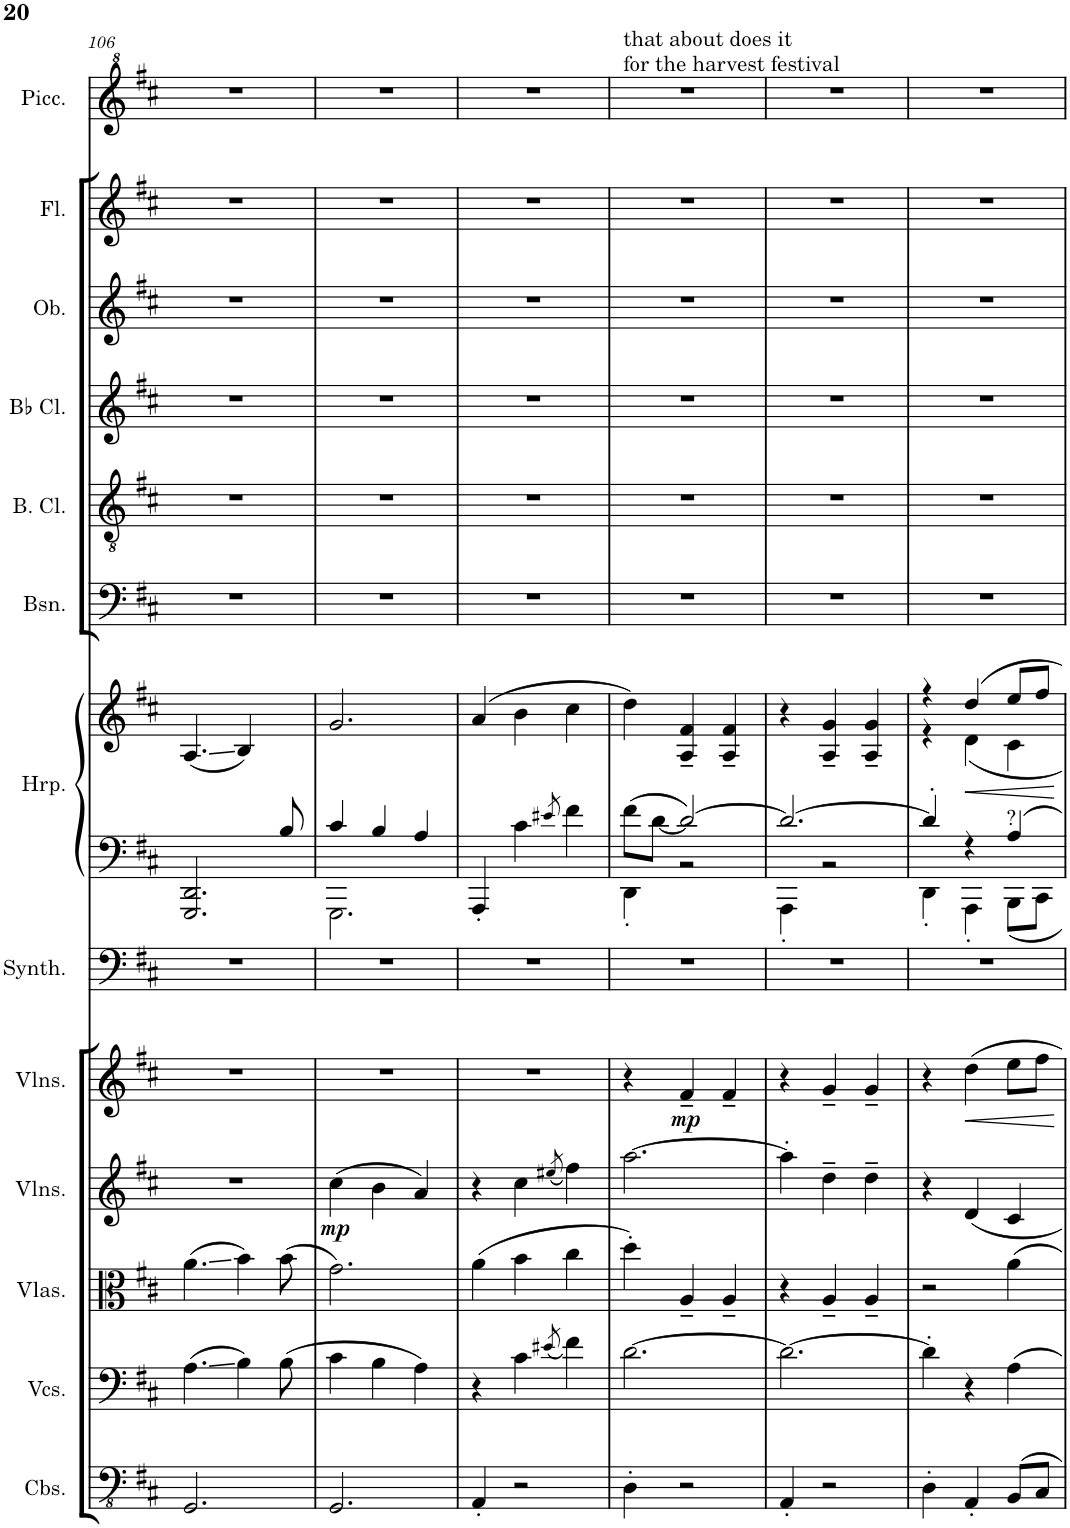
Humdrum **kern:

**kern	**kern	**kern	**kern	**dynam	**kern	**dynam	**kern	**kern	**kern	**dynam	**kern	**kern	**kern	**kern	**kern	**kern
*part13	*part12	*part11	*part10	*part10	*part9	*part9	*part8	*part7	*part7	*part7	*part6	*part5	*part4	*part3	*part2	*part1
*staff14	*staff13	*staff12	*staff11	*staff11	*staff10	*staff10	*staff9	*staff8	*staff7	*staff7/8	*staff6	*staff5	*staff4	*staff3	*staff2	*staff1
*I"Contrabasses	*I"Violoncellos	*I"Violas	*I"Violins	*	*I"Violins	*	*I"Warm Synthesizer	*I"Harp	*	*	*I"Bassoon	*I"Bass Clarinet	*I"Bb Clarinet	*I"Oboe	*I"Flute	*I"Piccolo
*I'Cbs.	*I'Vcs.	*I'Vlas.	*I'Vlns.	*	*I'Vlns.	*	*I'Synth.	*I'Hrp.	*	*	*I'Bsn.	*I'B. Cl.	*I'Bb Cl.	*I'Ob.	*I'Fl.	*I'Picc.
!!LO:PB:g=z
*clefFv4	*clefF4	*clefC3	*clefG2	*	*clefG2	*	*clefF4	*clefF4	*clefG2	*	*clefF4	*clefGv2	*clefG2	*clefG2	*clefG2	*clefG^2
*	*	*	*	*	*	*	*	*	*	*	*	*ITrd8c14	*ITrd1c2	*	*	*ITrd-7c-12
*k[f#c#]	*k[f#c#]	*k[f#c#]	*k[f#c#]	*	*k[f#c#]	*	*k[f#c#]	*k[f#c#]	*k[f#c#]	*	*k[f#c#]	*k[f#c#]	*k[f#c#]	*k[f#c#]	*k[f#c#]	*k[f#c#]
*M3/4	*M3/4	*M3/4	*M3/4	*	*M3/4	*	*M3/4	*M3/4	*M3/4	*	*M3/4	*M3/4	*M3/4	*M3/4	*M3/4	*M3/4
=106	=106	=106	=106	=106	=106	=106	=106	=106	=106	=106	=106	=106	=106	=106	=106	=106
*	*	*	*	*	*	*	*	*^	*	*	*	*	*	*	*	*
2.GGG/	(4.A\	(4.a\	2.r	.	2.r	.	2.r	8ryy	2.GGG/ 2.DD/	(4.A/	.	2.r	2.r	2.r	2.r	2.r	2.r
.	4B\)	4b\)	.	.	.	.	.	.	.	4B/)	.	.	.	.	.	.	.
.	(8B\	(8b\	.	.	.	.	.	8B/	.	8ryy	.	.	.	.	.	.	.
=107	=107	=107	=107	=107	=107	=107	=107	=107	=107	=107	=107	=107	=107	=107	=107	=107	=107
!	!	!	!	!LO:DY:b	!	!	!	!	!	!	!	!	!	!	!	!	!
2.GGG/	4c#\	2.g\)	(4cc#\	mp	2.r	.	2.r	4c#/	2.GGG\	2.g/	.	2.r	2.r	2.r	2.r	2.r	2.r
.	4B\	.	4b\	.	.	.	.	4B/	.	.	.	.	.	.	.	.	.
.	4A\)	.	4a/)	.	.	.	.	4A/	.	.	.	.	.	.	.	.	.
*	*	*	*	*	*	*	*	*v	*v	*	*	*	*	*	*	*	*
=108	=108	=108	=108	=108	=108	=108	=108	=108	=108	=108	=108	=108	=108	=108	=108	=108
4AAA'/	4r	(4a\	4r	.	2.r	.	2.r	4AAA'/	(4a/	.	2.r	2.r	2.r	2.r	2.r	2.r
2r	4c#\	4b\	4cc#\	.	.	.	.	4c#\	4b\	.	.	.	.	.	.	.
.	(8qe#X/	.	(8qee#X/	.	.	.	.	8qe#X/	.	.	.	.	.	.	.	.
.	4f#\)	4cc#\	4ff#\)	.	.	.	.	4f#\	4cc#\	.	.	.	.	.	.	.
=109	=109	=109	=109	=109	=109	=109	=109	=109	=109	=109	=109	=109	=109	=109	=109	=109
*	*	*	*	*	*	*	*	*^	*	*	*	*	*	*	*	*
!	!	!	!	!	!	!	!	!	!	!	!	!	!	!	!	!	!LO:TX:a:t=that about does it
!	!	!	!	!	!	!	!	!	!	!	!	!	!	!	!	!	!LO:TX:a:t=for the harvest festival
4DD'\	[2.d\	4dd'\)	[2.aa\	.	4r	.	2.r	8f#\L	4DD'\	4dd\)	.	2.r	2.r	2.r	2.r	2.r	2.r
.	.	.	.	.	.	.	.	[8d\J	.	.	.	.	.	.	.	.	.
!	!	!	!	!	!	!LO:DY:b	!	!	!	!	!	!	!	!	!	!	!
2r	.	4A~/	.	.	4f#~/	mp	.	2d/_	2r	4A/~ 4f#/~	.	.	.	.	.	.	.
.	.	4A~/	.	.	4f#~/	.	.	.	.	4A/~ 4f#/~	.	.	.	.	.	.	.
=110	=110	=110	=110	=110	=110	=110	=110	=110	=110	=110	=110	=110	=110	=110	=110	=110	=110
4AAA'/	2.d\_	4r	4aa'\]	.	4r	.	2.r	2.d/_	4AAA'\	4r	.	2.r	2.r	2.r	2.r	2.r	2.r
2r	.	4A~/	4dd~\	.	4g~/	.	.	.	2r	4A/~ 4g/~	.	.	.	.	.	.	.
.	.	4A~/	4dd~\	.	4g~/	.	.	.	.	4A/~ 4g/~	.	.	.	.	.	.	.
=111	=111	=111	=111	=111	=111	=111	=111	=111	=111	=111	=111	=111	=111	=111	=111	=111	=111
*	*	*	*	*	*	*	*	*	*	*^	*	*	*	*	*	*	*
4DD'\	4d'\]	2r	4r	.	4r	.	2.r	4d'/]	4DD'\	4r	4r	.	2.r	2.r	2.r	2.r	2.r	2.r
!	!	!	!	!	!	!LO:HP:b	!	!	!	!	!	!LO:HP:b	!	!	!	!	!	!
4AAA'/	4r	.	4d/	.	4dd\	<	.	4r	4AAA'\	4dd/	4d\	<	.	.	.	.	.	.
!	!	!	!	!	!	!	!	!LO:TX:a:t=?	!	!	!	!	!	!	!	!	!	!
8BBB/L	4A\	4a\	4c#/	.	8ee\L	.	.	4A/	8BBB\L	8ee/L	4c#\	.	.	.	.	.	.	.
8CC#/J	.	.	.	.	8ff#\J	.	.	.	8CC#\J	8ff#/J	.	.	.	.	.	.	.	.
*	*	*	*	*	*	*	*	*v	*v	*	*	*	*	*	*	*	*	*
*	*	*	*	*	*	*	*	*	*v	*v	*	*	*	*	*	*	*
.	.	.	.	.	.	[	.	.	.	[	.	.	.	.	.	.
=	=	=	=	=	=	=	=	=	=	=	=	=	=	=	=	=
*-	*-	*-	*-	*-	*-	*-	*-	*-	*-	*-	*-	*-	*-	*-	*-	*-
